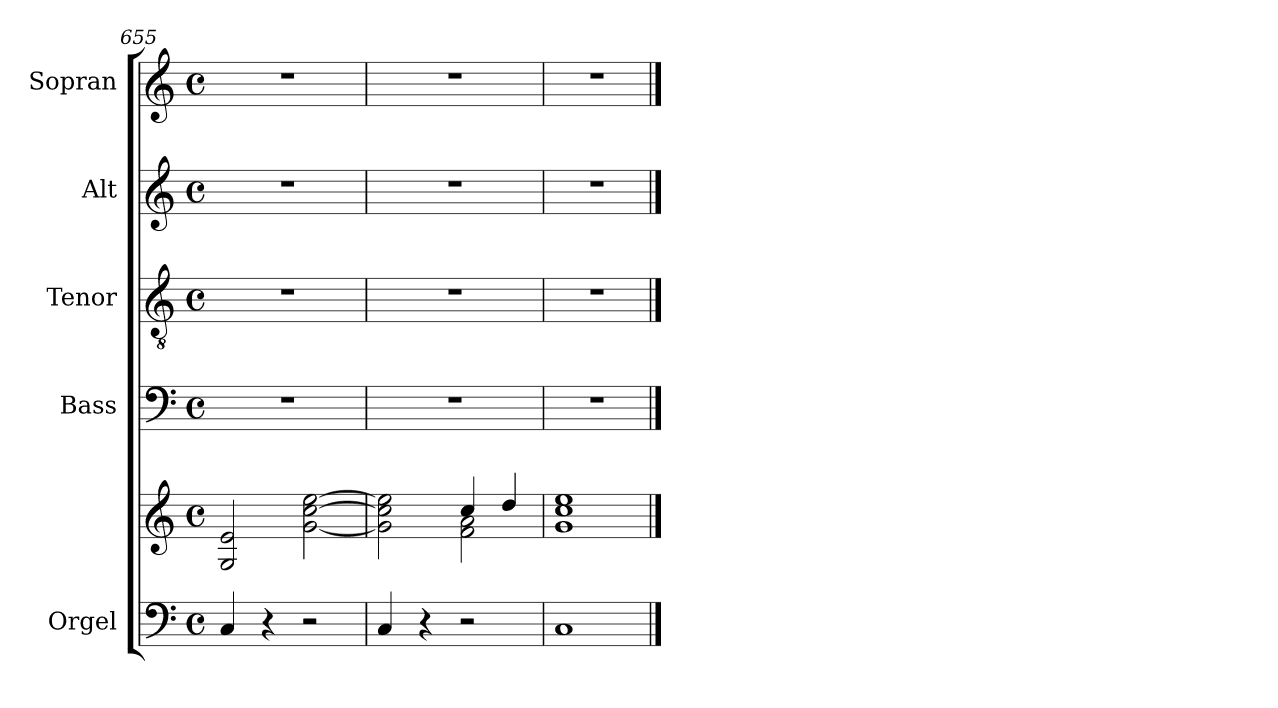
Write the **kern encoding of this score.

**kern	**kern	**kern	**kern	**kern	**kern
*part5	*part5	*part4	*part3	*part2	*part1
*staff6	*staff5	*staff4	*staff3	*staff2	*staff1
*I"Orgel	*	*I"Bass	*I"Tenor	*I"Alt	*I"Sopran
*I'Org.	*	*I'B.	*I'T.	*I'A.	*I'S.
*clefF4	*clefG2	*clefF4	*clefGv2	*clefG2	*clefG2
*k[]	*k[]	*k[]	*k[]	*k[]	*k[]
*C:	*C:	*C:	*C:	*C:	*C:
*M4/4	*M4/4	*M4/4	*M4/4	*M4/4	*M4/4
*met(c)	*met(c)	*met(c)	*met(c)	*met(c)	*met(c)
=655	=655	=655	=655	=655	=655
4C/	2G/ 2e/	1r	1r	1r	1r
4r	.	.	.	.	.
2r	[2g\ [2cc\ [2ee\	.	.	.	.
=656	=656	=656	=656	=656	=656
*	*^	*	*	*	*
4C/	2g\] 2cc\] 2ee\]	2ryy	1r	1r	1r	1r
4r	.	.	.	.	.	.
2r	4cc/	2f\ 2a\	.	.	.	.
.	4dd/	.	.	.	.	.
*	*v	*v	*	*	*	*
=657	=657	=657	=657	=657	=657
1C	1g 1cc 1ee	1r	1r	1r	1r
==	==	==	==	==	==
*-	*-	*-	*-	*-	*-
